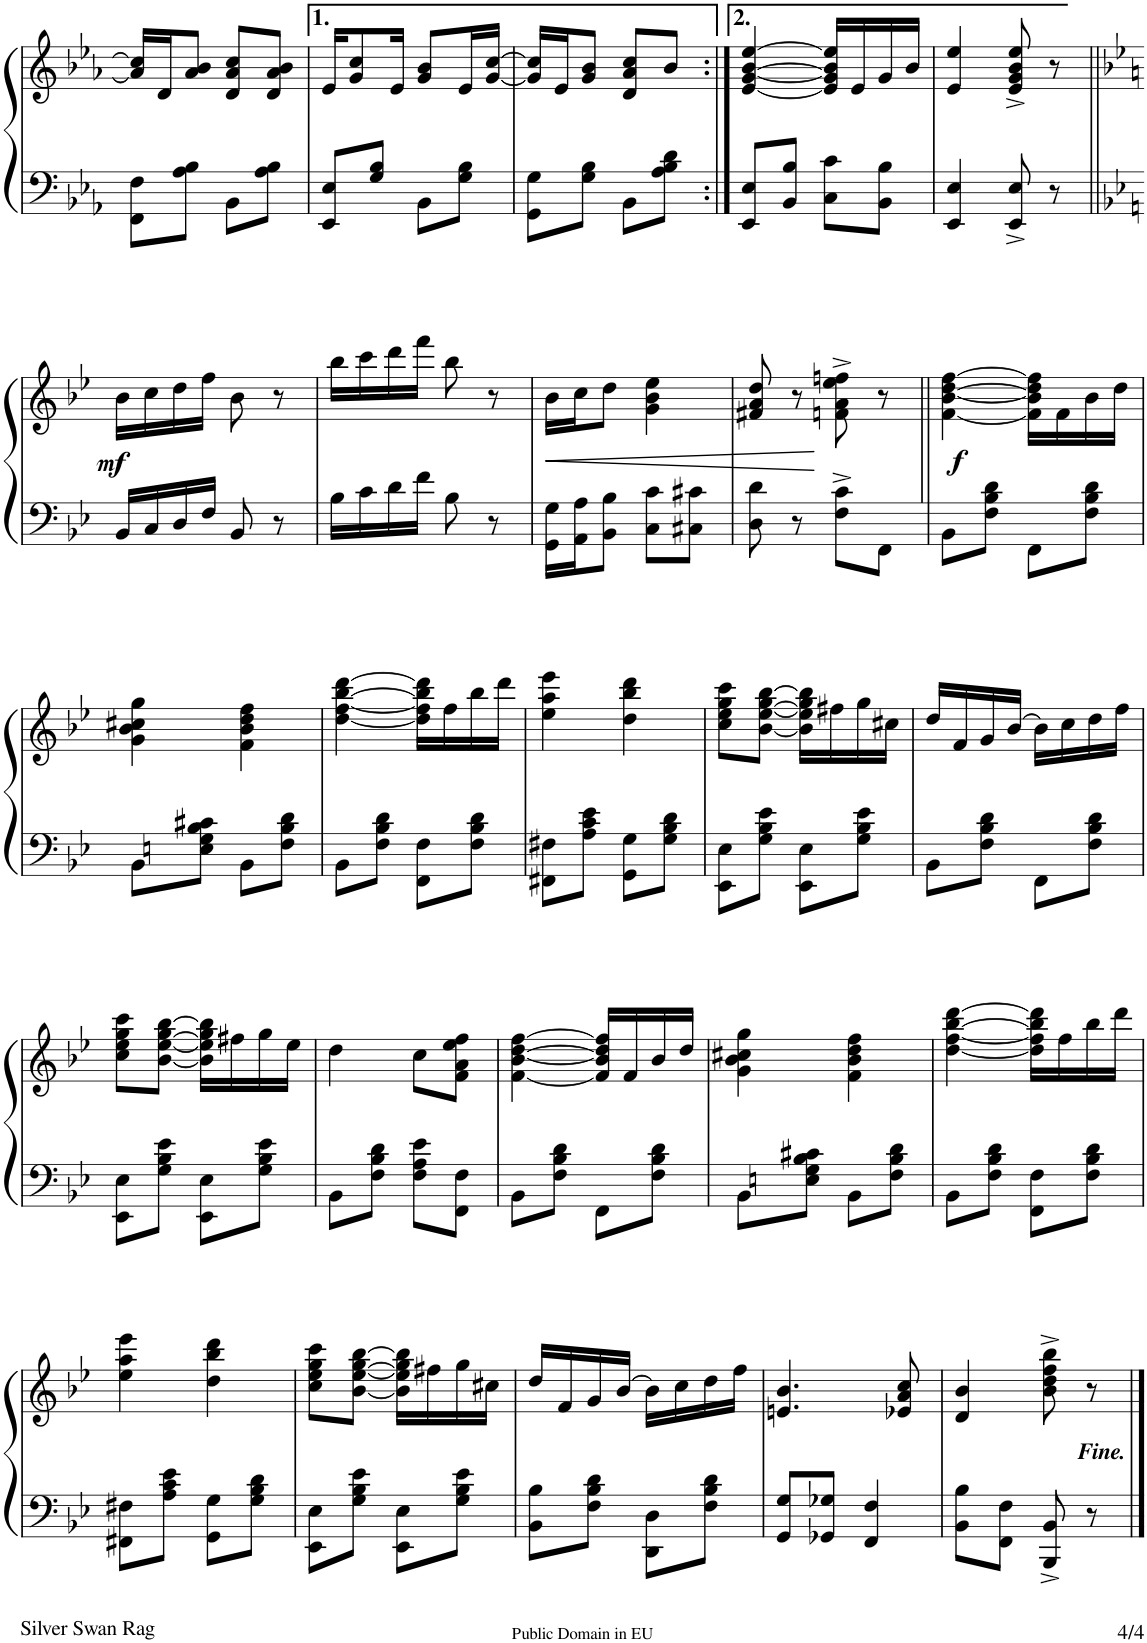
**kern	**kern	**dynam
*part1	*part1	*part1
*staff2	*staff1	*staff1/2
*I"PIANO.	*	*
*I'Pno	*	*
!!LO:PB:g=z
*clefF4	*clefG2	*
*k[b-e-a-]	*k[b-e-a-]	*
*M2/4	*M2/4	*
=68	=68	=68
8FF\ 8F\L	16a-/] 16cc/]LL	.
.	16d/J	.
8A-\ 8B-\J	8a-/ 8b-/J	.
8BB-\L	8d/ 8a-/ 8cc/L	.
8A-\ 8B-\J	8d/ 8a-/ 8b-/J	.
=69	=69	=69
8EE-/ 8E-/L	16e-/KL	.
.	8g/ 8cc/	.
8G/ 8B-/J	.	.
.	16e-/Jk	.
8BB-\L	8g/ 8b-/L	.
8G\ 8B-\J	16e-/L	.
.	[16g/ [16cc/JJ	.
=70	=70	=70
8GG\ 8G\L	16g/] 16cc/]LL	.
.	16e-/J	.
8G\ 8B-\J	8g/ 8b-/J	.
8BB-\L	8d/ 8a-/ 8cc/L	.
8A-\ 8B-\ 8d\J	8b-/J	.
=71:|!	=71:|!	=71:|!
8EE-/ 8E-/L	[4e-/ [4g/ [4b-/ [4ee-/	.
8BB-/ 8B-/J	.	.
8C\ 8c\L	16e-/] 16g/] 16b-/] 16ee-/]LL	.
.	16e-/	.
8BB-\ 8B-\J	16g/	.
.	16b-/JJ	.
=72	=72	=72
4EE-/ 4E-/	4e-/ 4ee-/	.
8EE-/^< 8E-/^<	8e-/^< 8g/^< 8b-/^< 8ee-/^<	.
8r	8r	.
!!LO:LB:g=z
=73||	=73||	=73||
*k[b-e-]	*k[b-e-]	*
!	!	!LO:DY:b
16BB-/LL	16b-\LL	mf
16C/	16cc\	.
16D/	16dd\	.
16F/JJ	16ff\JJ	.
8BB-/	8b-\	.
8r	8r	.
=74	=74	=74
16B-\LL	16bb-\LL	.
16c\	16ccc\	.
16d\	16ddd\	.
16f\JJ	16fff\JJ	.
8B-\	8bb-\	.
8r	8r	.
=75	=75	=75
!	!	!LO:HP:b
16GG\ 16G\LL	16b-\LL	<
16AA\ 16A\J	16cc\J	.
8BB-\ 8B-\J	8dd\J	.
8C\ 8c\L	4g\ 4b-\ 4ee-\	.
8C#X\ 8c#X\J	.	.
=76	=76	=76
8D\ 8d\	8f#X/ 8a/ 8dd/	.
8r	8r	.
8F\^> 8c\^>L	8fn\^> 8a\^> 8ee-\^> 8ffn\^>	[
8FF\J	8r	.
=77||	=77||	=77||
!	!	!LO:DY:b
8BB-\L	[4f\ [4b-\ [4dd\ [4ff\	f
8F\ 8B-\ 8d\J	.	.
8FF\L	16f\] 16b-\] 16dd\] 16ff\]LL	.
.	16f\	.
8F\ 8B-\ 8d\J	16b-\	.
.	16dd\JJ	.
!!LO:LB:g=z
=78	=78	=78
8BB-\L	4g\ 4b-\ 4cc#X\ 4gg\	.
8En\ 8G\ 8B-\ 8c#X\J	.	.
8BB-\L	4f\ 4b-\ 4dd\ 4ff\	.
8F\ 8B-\ 8d\J	.	.
=79	=79	=79
8BB-\L	[4dd\ [4ff\ [4bb-\ [4ddd\	.
8F\ 8B-\ 8d\J	.	.
8FF\ 8F\L	16dd\] 16ff\] 16bb-\] 16ddd\]LL	.
.	16ff\	.
8F\ 8B-\ 8d\J	16bb-\	.
.	16ddd\JJ	.
=80	=80	=80
8FF#X\ 8F#X\L	4ee-\ 4aa\ 4eee-\	.
8A\ 8c\ 8e-\J	.	.
8GG\ 8G\L	4dd\ 4bb-\ 4ddd\	.
8G\ 8B-\ 8d\J	.	.
=81	=81	=81
8EE-\ 8E-\L	8cc\ 8ee-\ 8gg\ 8ccc\L	.
8G\ 8B-\ 8e-\J	[8b-\ [8ee-\ [8gg\ [8bb-\J	.
8EE-\ 8E-\L	16b-\] 16ee-\] 16gg\] 16bb-\]LL	.
.	16ff#X\	.
8G\ 8B-\ 8e-\J	16gg\	.
.	16cc#X\JJ	.
=82	=82	=82
8BB-\L	16dd/LL	.
.	16f/	.
8F\ 8B-\ 8d\J	16g/	.
.	[16b-/JJ	.
8FF\L	16b-\LL]	.
.	16cc\	.
8F\ 8B-\ 8d\J	16dd\	.
.	16ff\JJ	.
!!LO:LB:g=z
=83	=83	=83
8EE-\ 8E-\L	8cc\ 8ee-\ 8gg\ 8ccc\L	.
8G\ 8B-\ 8e-\J	[8b-\ [8ee-\ [8gg\ [8bb-\J	.
8EE-\ 8E-\L	16b-\] 16ee-\] 16gg\] 16bb-\]LL	.
.	16ff#X\	.
8G\ 8B-\ 8e-\J	16gg\	.
.	16ee-\JJ	.
=84	=84	=84
8BB-\L	4dd\	.
8F\ 8B-\ 8d\J	.	.
8F\ 8A\ 8e-\L	8cc\L	.
8FF\ 8F\J	8f\ 8a\ 8ee-\ 8ff\J	.
=85	=85	=85
8BB-\L	[4f\ [4b-\ [4dd\ [4ff\	.
8F\ 8B-\ 8d\J	.	.
8FF\L	16f/] 16b-/] 16dd/] 16ff/]LL	.
.	16f/	.
8F\ 8B-\ 8d\J	16b-/	.
.	16dd/JJ	.
=86	=86	=86
8BB-\L	4g\ 4b-\ 4cc#X\ 4gg\	.
8En\ 8G\ 8B-\ 8c#X\J	.	.
8BB-\L	4f\ 4b-\ 4dd\ 4ff\	.
8F\ 8B-\ 8d\J	.	.
=87	=87	=87
8BB-\L	[4dd\ [4ff\ [4bb-\ [4ddd\	.
8F\ 8B-\ 8d\J	.	.
8FF\ 8F\L	16dd\] 16ff\] 16bb-\] 16ddd\]LL	.
.	16ff\	.
8F\ 8B-\ 8d\J	16bb-\	.
.	16ddd\JJ	.
!!LO:LB:g=z
=88	=88	=88
8FF#X\ 8F#X\L	4ee-\ 4aa\ 4eee-\	.
8A\ 8c\ 8e-\J	.	.
8GG\ 8G\L	4dd\ 4bb-\ 4ddd\	.
8G\ 8B-\ 8d\J	.	.
=89	=89	=89
8EE-\ 8E-\L	8cc\ 8ee-\ 8gg\ 8ccc\L	.
8G\ 8B-\ 8e-\J	[8b-\ [8ee-\ [8gg\ [8bb-\J	.
8EE-\ 8E-\L	16b-\] 16ee-\] 16gg\] 16bb-\]LL	.
.	16ff#X\	.
8G\ 8B-\ 8e-\J	16gg\	.
.	16cc#X\JJ	.
=90	=90	=90
8BB-\ 8B-\L	16dd/LL	.
.	16f/	.
8F\ 8B-\ 8d\J	16g/	.
.	[16b-/JJ	.
8DD\ 8D\L	16b-\LL]	.
.	16cc\	.
8F\ 8B-\ 8d\J	16dd\	.
.	16ff\JJ	.
=91	=91	=91
8GG/ 8G/L	4.en/ 4.b-/	.
8GG-X/ 8G-X/J	.	.
4FF/ 4F/	.	.
.	8e-X/ 8a/ 8cc/	.
=92	=92	=92
8BB-\ 8B-\L	4d/ 4b-/	.
8FF\ 8F\J	.	.
8BBB-/^< 8BB-/^<	8b-\^> 8dd\^> 8ff\^> 8bb-\^>	.
8r	8r	.
==	==	==
*-	*-	*-
